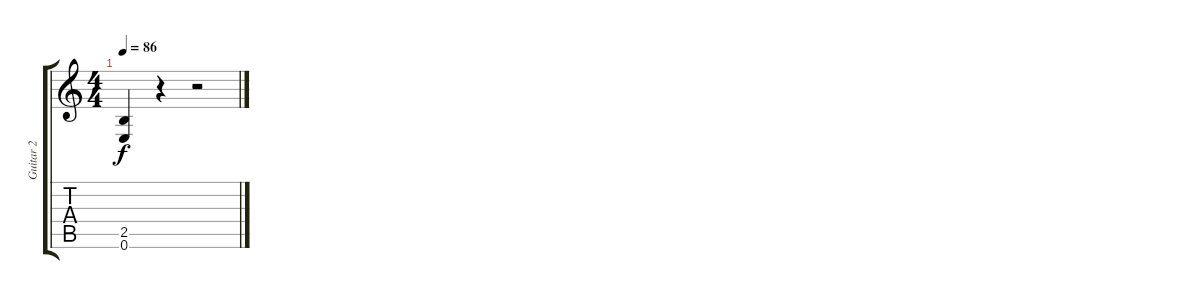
\track ("Guitar 2" "Guitar 2") {instrument overdrivenguitar}
\staff {score tabs}
\tuning (E4 B3 G3 D3 A2 E2) {hide}
\ts (4 4)
\tempo 86
\clef g2
\ks c
(2.5 0.6).4{dy f} r.4 r.2
